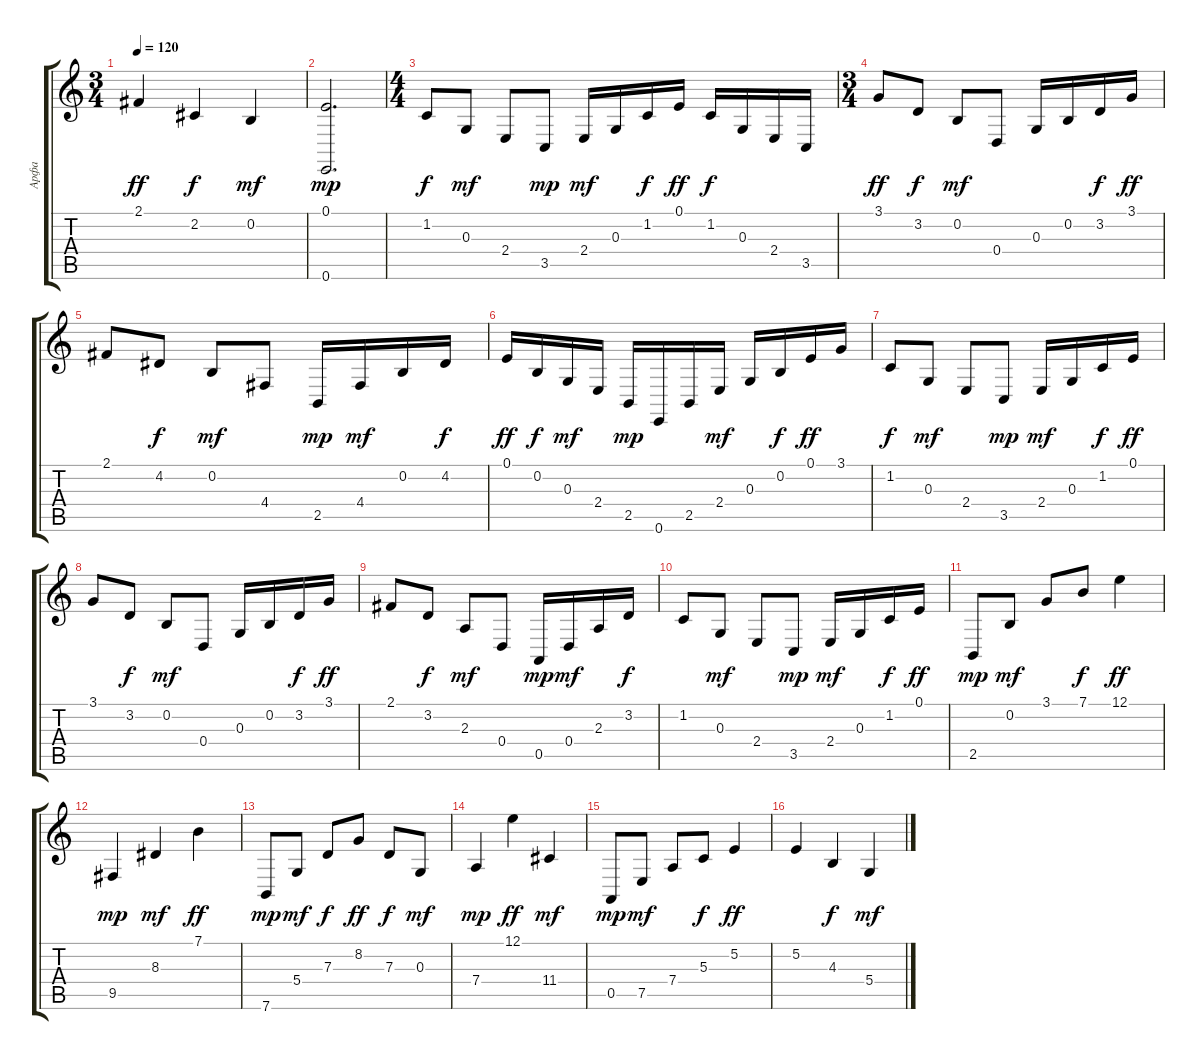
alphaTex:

\track ("Арфа" "Арфа") {instrument orchestralharp}
\staff {score tabs}
\tuning (E4 B3 G3 D3 A2 E2) {hide}
\ts (3 4)
\tempo 120
\clef g2
\ks c
2.1.4{dy ff} 2.2.4{dy f} 0.2.4{dy mf} |
(0.1 0.6).2{d dy mp} |
\ts (4 4)
1.2.8{dy f} 0.3.8{dy mf} 2.4.8 3.5.8{dy mp} 2.4.16{dy mf} 0.3.16 1.2.16{dy f} 0.1.16{dy ff} 1.2.16{dy f} 0.3.16 2.4.16 3.5.16 |
\ts (3 4)
3.1.8{dy ff} 3.2.8{dy f} 0.2.8{dy mf} 0.4.8 0.3.16 0.2.16 3.2.16{dy f} 3.1.16{dy ff} |
2.1.8 4.2.8{dy f} 0.2.8{dy mf} 4.4.8 2.5.16{dy mp} 4.4.16{dy mf} 0.2.16 4.2.16{dy f} |
0.1.16{dy ff} 0.2.16{dy f} 0.3.16{dy mf} 2.4.16 2.5.16{dy mp} 0.6.16 2.5.16 2.4.16{dy mf} 0.3.16 0.2.16{dy f} 0.1.16{dy ff} 3.1.16 |
1.2.8{dy f} 0.3.8{dy mf} 2.4.8 3.5.8{dy mp} 2.4.16{dy mf} 0.3.16 1.2.16{dy f} 0.1.16{dy ff} |
3.1.8 3.2.8{dy f} 0.2.8{dy mf} 0.4.8 0.3.16 0.2.16 3.2.16{dy f} 3.1.16{dy ff} |
2.1.8 3.2.8{dy f} 2.3.8{dy mf} 0.4.8 0.5.16{dy mp} 0.4.16{dy mf} 2.3.16 3.2.16{dy f} |
1.2.8 0.3.8{dy mf} 2.4.8 3.5.8{dy mp} 2.4.16{dy mf} 0.3.16 1.2.16{dy f} 0.1.16{dy ff} |
2.5.8{dy mp} 0.2.8{dy mf} 3.1.8 7.1.8{dy f} 12.1.4{dy ff} |
9.5.4{dy mp} 8.3.4{dy mf} 7.1.4{dy ff} |
7.6.8{dy mp} 5.4.8{dy mf} 7.3.8{dy f} 8.2.8{dy ff} 7.3.8{dy f} 0.3.8{dy mf} |
7.4.4{dy mp} 12.1.4{dy ff} 11.4.4{dy mf} |
0.5.8{dy mp} 7.5.8{dy mf} 7.4.8 5.3.8{dy f} 5.2.4{dy ff} |
5.2.4 4.3.4{dy f} 5.4.4{dy mf}
